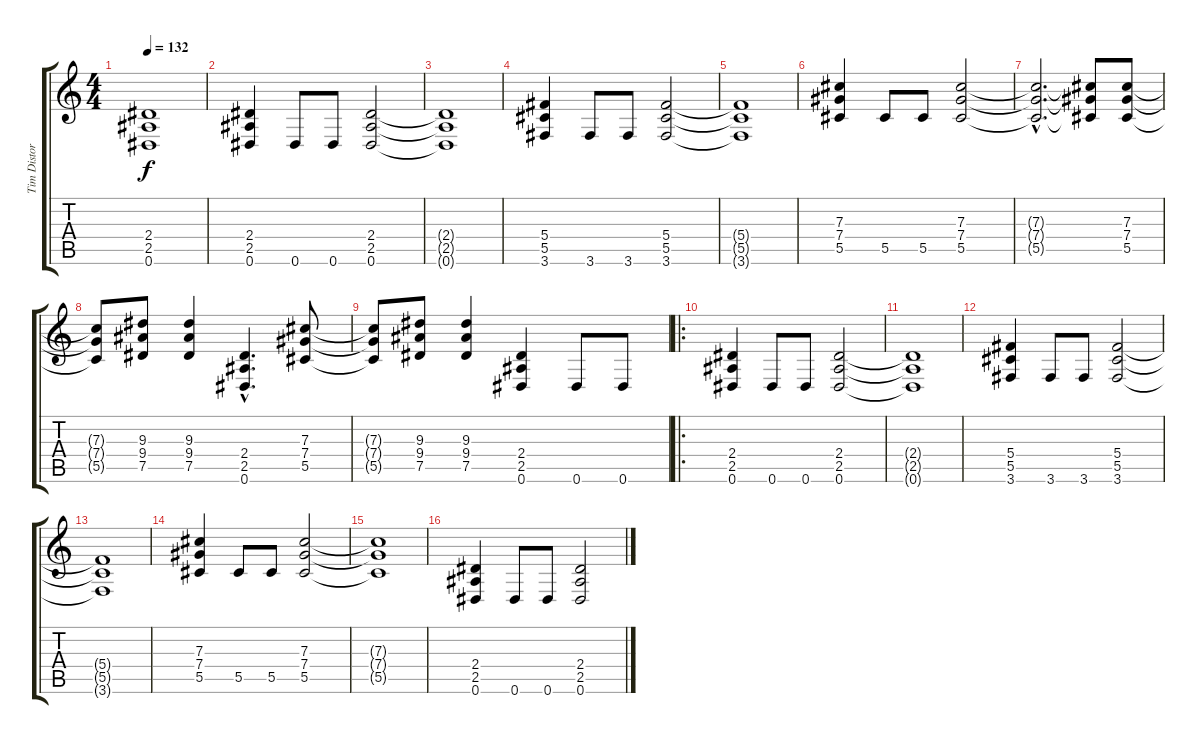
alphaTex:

\track ("Tim Distortion Guitar I" "Tim Distor") {instrument distortionguitar}
\staff {score tabs}
\tuning (Eb4 Bb3 Gb3 Db3 Ab2 Eb2) {hide}
\ts (4 4)
\tempo 132
\clef g2
\ks c
(2.4{t} 2.5{t} 0.6{t}).1{dy f} |
(2.4 2.5 0.6).4 0.6.8 0.6.8 (2.4 2.5 0.6).2 |
(2.4{t} 2.5{t} 0.6{t}).1 |
(5.4 5.5 3.6).4 3.6.8 3.6.8 (5.4 5.5 3.6).2 |
(5.4{t} 5.5{t} 3.6{t}).1 |
(7.3 7.4 5.5).4 5.5.8 5.5.8 (7.3 7.4 5.5).2 |
(7.3{hac t} 7.4{hac t} 5.5{hac t}).2{d} (7.3{t} 7.4{t} 5.5{t}).8 (7.3 7.4 5.5).8 |
(7.3{t} 7.4{t} 5.5{t}).8 (9.3 9.4 7.5).8 (9.3 9.4 7.5).4 (2.4{hac} 2.5{hac} 0.6{hac}).4{d} (7.3 7.4 5.5).8 |
(7.3{t} 7.4{t} 5.5{t}).8 (9.3 9.4 7.5).8 (9.3 9.4 7.5).4 (2.4 2.5 0.6).4 0.6.8 0.6.8 |
\ro
(2.4 2.5 0.6).4 0.6.8 0.6.8 (2.4 2.5 0.6).2 |
(2.4{t} 2.5{t} 0.6{t}).1 |
(5.4 5.5 3.6).4 3.6.8 3.6.8 (5.4 5.5 3.6).2 |
(5.4{t} 5.5{t} 3.6{t}).1 |
(7.3 7.4 5.5).4 5.5.8 5.5.8 (7.3 7.4 5.5).2 |
(7.3{t} 7.4{t} 5.5{t}).1 |
(2.4 2.5 0.6).4 0.6.8 0.6.8 (2.4 2.5 0.6).2
